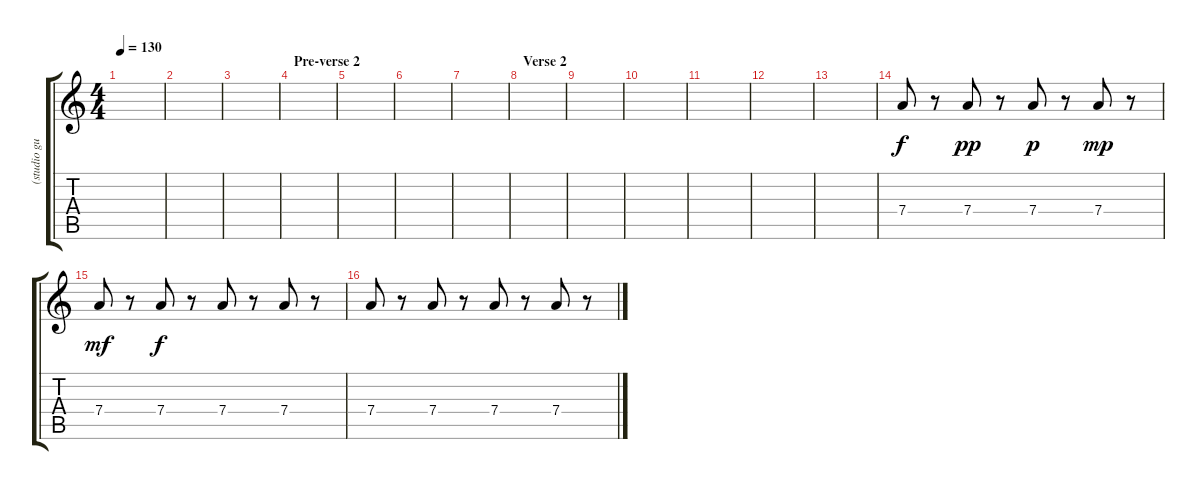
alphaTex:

\track ("(studio guitar fills)" "(studio gu") {instrument distortionguitar}
\staff {score tabs}
\tuning (E4 B3 G3 D3 A2 E2) {hide}
\ts (4 4)
\tempo 130
\clef g2
\ks c
|
|
|
\section ("" "Pre-verse 2")
|
|
|
|
\section ("" "Verse 2")
|
|
|
|
|
|
7.4.8 r.8 7.4.8{dy pp} r.8 7.4.8{dy p} r.8 7.4.8{dy mp} r.8 |
7.4.8{dy mf} r.8 7.4.8{dy f} r.8 7.4.8 r.8 7.4.8 r.8 |
7.4.8 r.8 7.4.8 r.8 7.4.8 r.8 7.4.8 r.8
